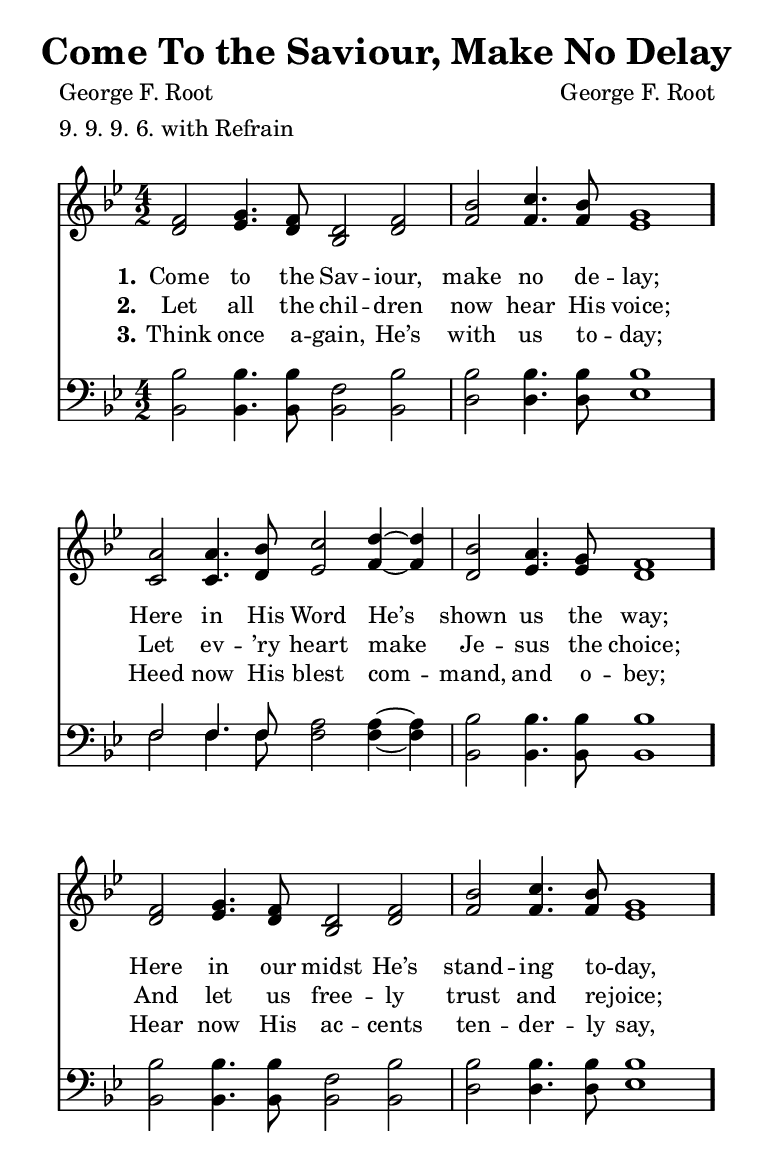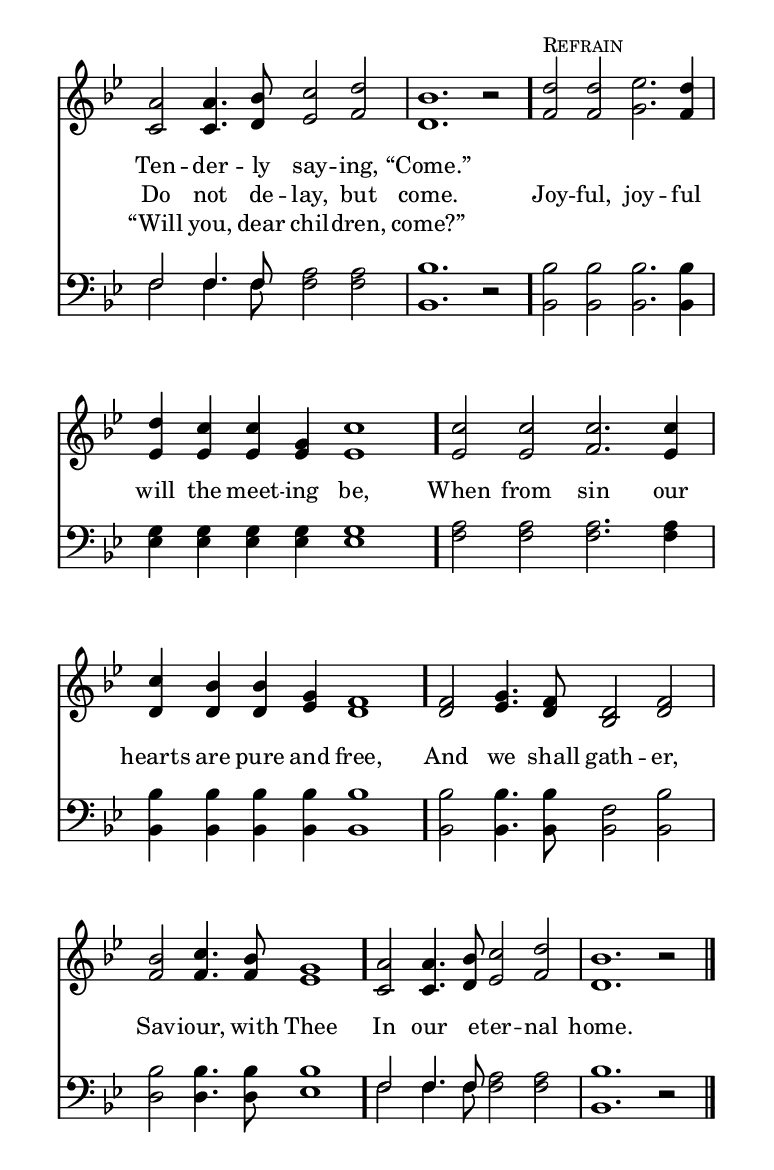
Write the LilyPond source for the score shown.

\include "common/global.ily"
\paper {
  \include "common/paper.ily"
  system-count = #(cond (is-eogsized 5) (#t #f))
}

\header{
  %children
  hymnnumber = "333"
  title = "Come To the Saviour, Make No Delay"
  tunename = ""
  meter = "9. 9. 9. 6. with Refrain"
  poet = "George F. Root"
  composer = "George F. Root"
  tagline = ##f
}

global = {
  \include "common/overrides.ily"
  \override Staff.TimeSignature.style = #'numbered
  \time 4/2
  \override Score.MetronomeMark.transparent = ##t % hide all fermata changes too
  \tempo 2=80
  \key bes \major
  \autoBeamOff
}

patternA = { c2 c4. c8 c2 c | c2 c4. c8 c1 }
patternB = { c2 c4. c8 c2 c4 ~ c | c2 c4. c8 c1 }
patternC = { c2 c4. c8 c2 c | c1. c2 }
patternD = { c2 c c2. c4 | c c c c c1 }

notesSoprano = {
\global
\relative c' {

  \changePitch \patternA { f g f d f | bes c bes g }
  \changePitch \patternB { a a bes c d d | bes a g f }
  \changePitch \patternA { f g f d f | bes c bes g }
  \changePitch \patternC { a a bes c d | bes r }

  << s^\markup { \small \caps "Refrain" }
  \changePitch \patternD { d d ees d | d c c g c } >>
  \changePitch \patternD { c c c c | c bes bes g f }
  \changePitch \patternA { f g f d f | bes c bes g }
  \changePitch \patternC { a a bes c d | bes r }

  \bar "|."

}
}

notesAlto = {
\global
\relative e' {

  \changePitch \patternA { d ees d bes d | f f f ees }
  \changePitch \patternB { c c d ees f f | d ees ees d }
  \changePitch \patternA { d ees d bes d | f f f ees }
  \changePitch \patternC { c c d ees f | d r }

  \changePitch \patternD { f f g f | ees ees ees ees ees }
  \changePitch \patternD { ees ees f ees | d d d ees d }
  \changePitch \patternA { d ees d bes d | f f f ees }
  \changePitch \patternC { c c d ees f | d r }

}
}

notesTenor = {
\global
\relative a {

  \changePitch \patternA { bes bes bes f bes | bes bes bes bes }
  \changePitch \patternB { f f f a a a | bes bes bes bes }
  \changePitch \patternA { bes bes bes f bes | bes bes bes bes }
  \changePitch \patternC { f f f a a | bes r }

  \changePitch \patternD { bes bes bes bes | g g g g g }
  \changePitch \patternD { a a a a | bes bes bes bes bes }
  \changePitch \patternA { bes bes bes f bes | bes bes bes bes }
  \changePitch \patternC { f f f a a | bes r }

}
}

notesBass = {
\global
\relative f, {

  \changePitch \patternA { bes bes bes bes bes | d d d ees }
  \changePitch \patternB { f f f f f f | bes, bes bes bes }
  \changePitch \patternA { bes bes bes bes bes | d d d ees }
  \changePitch \patternC { f f f f f | bes, r }

  \changePitch \patternD { bes bes bes bes | ees ees ees ees ees }
  \changePitch \patternD { f f f f | bes, bes bes bes bes }
  \changePitch \patternA { bes bes bes bes bes | d d d ees }
  \changePitch \patternC { f f f f f | bes, r }

}
}

Refrain = \lyricmode {

Joy -- ful, joy -- ful will the meet -- ing be, \bar "."
When from sin our hearts are pure and free, \bar "."
And we shall gath -- er, Sav -- iour, with Thee \bar "."
In our e -- ter -- nal home. \bar "."

}

wordsA = \lyricmode {
\set stanza = "1."

Come to the Sav -- iour, make no de -- lay; \bar "."
Here in His Word He’s shown us the way; \bar "."
Here in our midst He’s stand -- ing to -- day, \bar "."
Ten -- der -- ly say -- ing, “Come.” \bar "."

}

wordsB = \lyricmode {
\set stanza = "2."

Let all the chil -- dren now hear His voice;
Let ev -- ’ry heart make Je -- sus the choice;
And let us free -- ly trust and re -- joice;
Do not de -- lay, but come.

\Refrain

}

wordsC = \lyricmode {
\set stanza = "3."

Think once a -- gain, He’s with us to -- day;
Heed now His blest com -- mand, and o -- bey;
Hear now His ac -- cents ten -- der -- ly say,
“Will you, dear chil -- dren, come?”

}

\score {
  \context ChoirStaff <<
    \context Staff = upper <<
      \set Staff.autoBeaming = ##f
      \set ChoirStaff.systemStartDelimiter = #'SystemStartBar
      \set ChoirStaff.printPartCombineTexts = ##f
      \partcombine #'(2 . 9) \notesSoprano \notesAlto
      \context NullVoice = sopranos { \voiceOne << \notesSoprano >> }
      \context NullVoice = altos { \voiceTwo << \notesAlto >> }
      \context Lyrics = one   \lyricsto sopranos \wordsA
      \context Lyrics = two   \lyricsto sopranos \wordsB
      \context Lyrics = three \lyricsto sopranos \wordsC
    >>
    \context Staff = men <<
      \set Staff.autoBeaming = ##f
      \clef bass
      \set ChoirStaff.printPartCombineTexts = ##f
      \partcombine #'(2 . 9) \notesTenor \notesBass
      \context NullVoice = tenors { \voiceOne << \notesTenor >> }
      \context NullVoice = basses { \voiceTwo << \notesBass >> }
    >>
  >>
  \layout {
    \include "common/layout.ily"
  }
  \midi{
    \include "common/midi.ily"
  }
}

\version "2.19.49"  % necessary for upgrading to future LilyPond versions.

% vi:set et ts=2 sw=2 ai nocindent syntax=lilypond:
